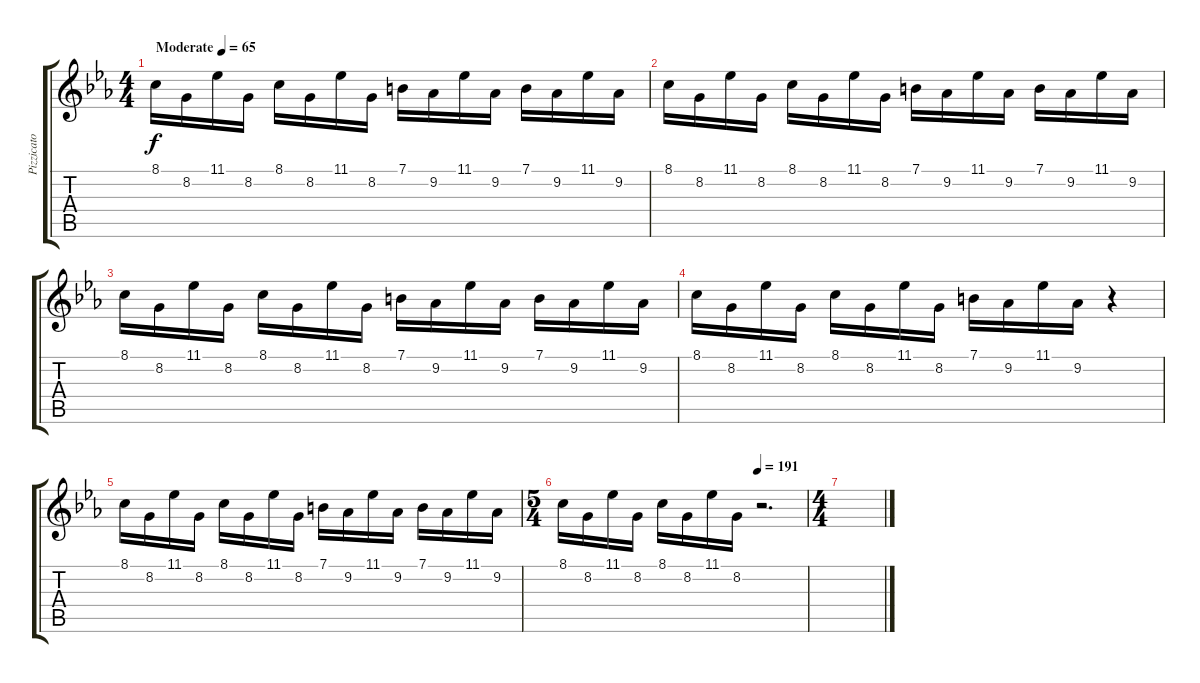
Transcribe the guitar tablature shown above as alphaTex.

\track ("Pizzicato Strings" "Pizzicato ") {instrument pizzicatostrings}
\staff {score tabs}
\tuning (E4 B3 G3 D3 A2 E2) {hide}
\ts (4 4)
\tempo (65 "Moderate")
\clef g2
\ks cminor
8.1.16{dy f volume 1 instrument pizzicatostrings} 8.2.16{volume 13} 11.1.16 8.2.16 8.1.16 8.2.16 11.1.16 8.2.16 7.1.16 9.2.16 11.1.16 9.2.16 7.1.16 9.2.16 11.1.16 9.2.16 |
8.1.16 8.2.16 11.1.16 8.2.16 8.1.16 8.2.16 11.1.16 8.2.16 7.1.16 9.2.16 11.1.16 9.2.16 7.1.16 9.2.16 11.1.16 9.2.16 |
8.1.16 8.2.16 11.1.16 8.2.16 8.1.16 8.2.16 11.1.16 8.2.16 7.1.16 9.2.16 11.1.16 9.2.16 7.1.16 9.2.16 11.1.16 9.2.16 |
8.1.16 8.2.16 11.1.16 8.2.16 8.1.16 8.2.16 11.1.16 8.2.16 7.1.16 9.2.16 11.1.16 9.2.16 r.4 |
8.1.16 8.2.16 11.1.16 8.2.16 8.1.16 8.2.16 11.1.16 8.2.16 7.1.16 9.2.16 11.1.16 9.2.16 7.1.16 9.2.16 11.1.16 9.2.16 |
\ts (5 4)
\tempo (191 0.8)
8.1.16 8.2.16 11.1.16 8.2.16 8.1.16 8.2.16 11.1.16 8.2.16 r.2{d} |
\ts (4 4)
